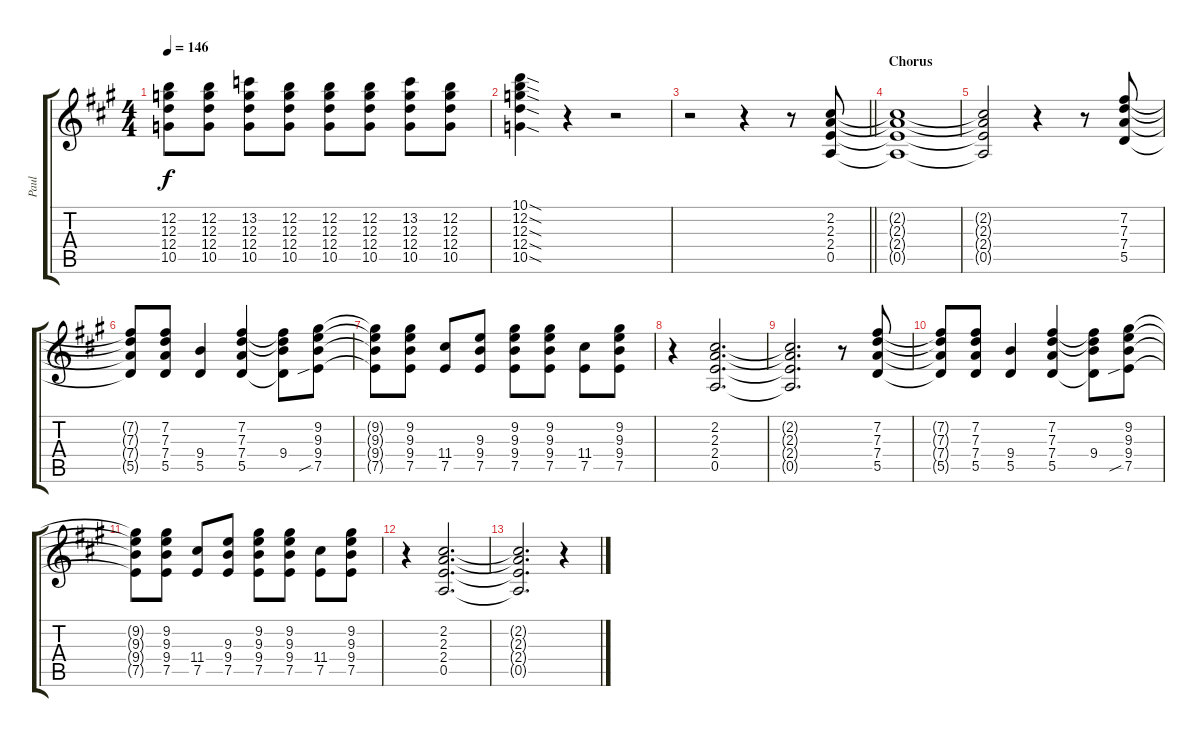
\track ("Paul" "Paul") {instrument overdrivenguitar}
\staff {score tabs}
\tuning (E4 B3 G3 D3 A2 E2) {hide}
\ts (4 4)
\tempo 146
\clef g2
\ks a
(12.2{t} 12.3{t} 12.4{t} 10.5{t}).8{dy f} (12.2 12.3 12.4 10.5).8 (13.2 12.3 12.4 10.5).8 (12.2 12.3 12.4 10.5).8 (12.2 12.3 12.4 10.5).8 (12.2 12.3 12.4 10.5).8 (13.2 12.3 12.4 10.5).8 (12.2 12.3 12.4 10.5).8 |
(10.1{sod} 12.2{sod} 12.3{sod} 12.4{sod} 10.5{sod}).4 r.4 r.2 |
\barLineRight lightlight
r.2 r.4 r.8 (2.2 2.3 2.4 0.5).8 |
\section ("" "Chorus")
(2.2{t} 2.3{t} 2.4{t} 0.5{t}).1 |
(2.2{t} 2.3{t} 2.4{t} 0.5{t}).2 r.4 r.8 (7.2 7.3 7.4 5.5).8 |
(7.2{t} 7.3{t} 7.4{t} 5.5{t}).8 (7.2 7.3 7.4 5.5).8 (9.4 5.5).4 (7.2 7.3 7.4 5.5).4 (7.2{t} 7.3{t} 9.4 5.5{t}).8 (9.2 9.3 9.4 7.5{sib}).8 |
(9.2{t} 9.3{t} 9.4{t} 7.5{t}).8 (9.2 9.3 9.4 7.5).8 (11.4 7.5).8 (9.3 9.4 7.5).8 (9.2 9.3 9.4 7.5).8 (9.2 9.3 9.4 7.5).8 (11.4 7.5).8 (9.2 9.3 9.4 7.5).8 |
r.4 (2.2 2.3 2.4 0.5).2{d} |
(2.2{t} 2.3{t} 2.4{t} 0.5{t}).2{d} r.8 (7.2 7.3 7.4 5.5).8 |
(7.2{t} 7.3{t} 7.4{t} 5.5{t}).8 (7.2 7.3 7.4 5.5).8 (9.4 5.5).4 (7.2 7.3 7.4 5.5).4 (7.2{t} 7.3{t} 9.4 5.5{t}).8 (9.2 9.3 9.4 7.5{sib}).8 |
(9.2{t} 9.3{t} 9.4{t} 7.5{t}).8 (9.2 9.3 9.4 7.5).8 (11.4 7.5).8 (9.3 9.4 7.5).8 (9.2 9.3 9.4 7.5).8 (9.2 9.3 9.4 7.5).8 (11.4 7.5).8 (9.2 9.3 9.4 7.5).8 |
r.4 (2.2 2.3 2.4 0.5).2{d} |
(2.2{t} 2.3{t} 2.4{t} 0.5{t}).2{d} r.4
